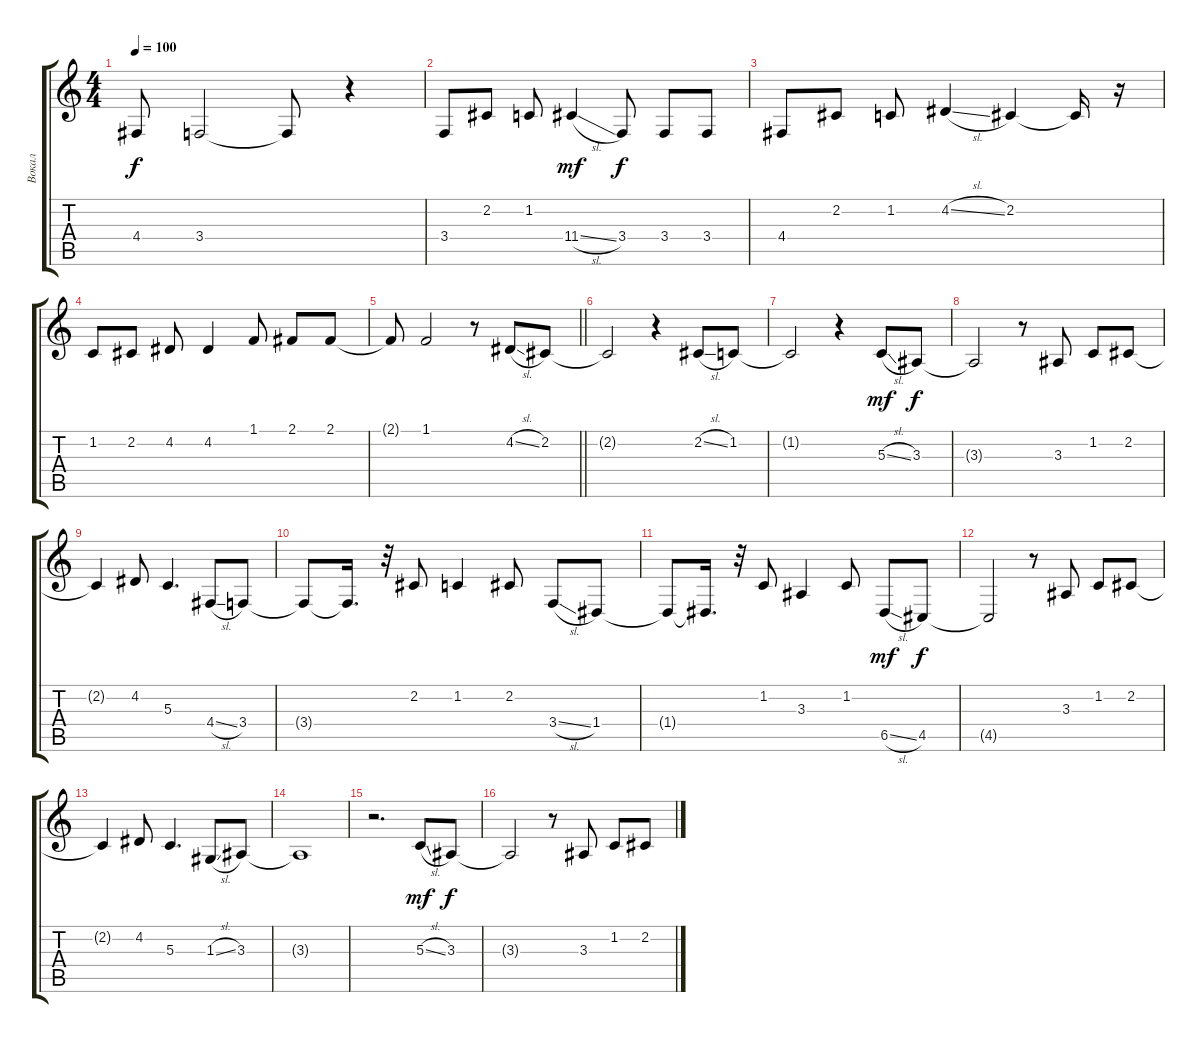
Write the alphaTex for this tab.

\track ("Вокал" "Вокал") {instrument piccolo}
\staff {score tabs}
\tuning (E4 B3 G3 D3 A2 E2) {hide}
\ts (4 4)
\tempo 100
\clef g2
\ks c
4.4{t}.8{dy f} 3.4.2 3.4{t}.8 r.4 |
3.4.8 2.2.8 1.2.8 11.4{sl}.4{dy mf} 3.4.8{dy f} 3.4.8 3.4.8 |
4.4.8 2.2.8 1.2.8 4.2{sl}.4 2.2.4 2.2{t}.16 r.16 |
1.2.8 2.2.8 4.2.8 4.2.4 1.1.8 2.1.8 2.1.8 |
\barLineRight lightlight
2.1{t}.8 1.1.2 r.8 4.2{sl}.8 2.2.8 |
2.2{t}.2 r.4 2.2{sl}.8 1.2.8 |
1.2{t}.2 r.4 5.3{sl}.8{dy mf} 3.3.8{dy f} |
3.3{t}.2 r.8 3.3.8 1.2.8 2.2.8 |
2.2{t}.4 4.2.8 5.3.4{d} 4.4{sl}.8 3.4.8 |
3.4{t}.8 3.4{t}.16{d} r.32 2.2.8 1.2.4 2.2.8 3.4{sl}.8 1.4.8 |
1.4{t}.8 1.4{t}.16{d} r.32 1.2.8 3.3.4 1.2.8 6.5{sl}.8{dy mf} 4.5.8{dy f} |
4.5{t}.2 r.8 3.3.8 1.2.8 2.2.8 |
2.2{t}.4 4.2.8 5.3.4{d} 1.3{sl}.8 3.3.8 |
3.3{t}.1 |
r.2{d} 5.3{sl}.8{dy mf} 3.3.8{dy f} |
3.3{t}.2 r.8 3.3.8 1.2.8 2.2.8
